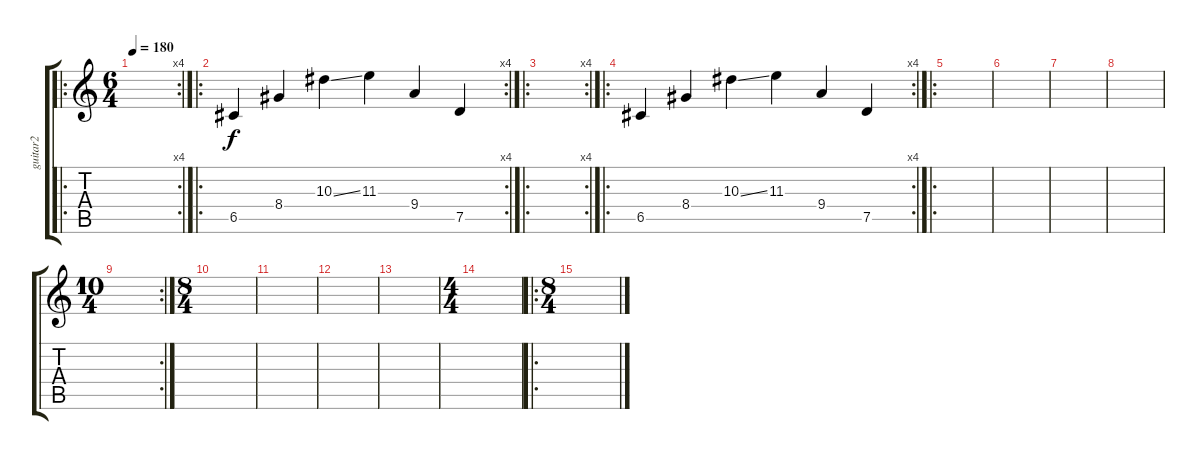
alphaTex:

\track ("guitar2" "guitar2") {instrument distortionguitar}
\staff {score tabs}
\tuning (D4 A3 F3 C3 G2 D2) {hide}
\ro
\rc 4
\ts (6 4)
\tempo 180
\clef g2
\ks c
|
\ro
\rc 4
6.5.4 8.4.4 10.3{ss}.4 11.3.4 9.4.4 7.5.4 |
\ro
\rc 4
|
\ro
\rc 4
6.5.4 8.4.4 10.3{ss}.4 11.3.4 9.4.4 7.5.4 |
\ro
|
|
|
|
\rc 2
\ts (10 4)
|
\ts (8 4)
|
|
|
|
\ts (4 4)
|
\ro
\ts (8 4)
